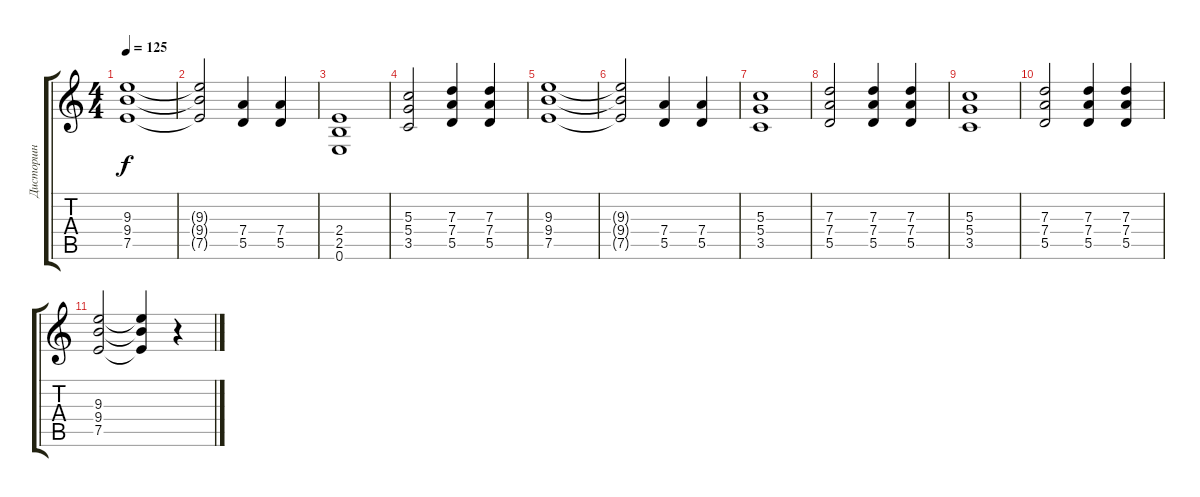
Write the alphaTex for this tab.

\track ("Дисторшн" "Дисторшн") {instrument distortionguitar}
\staff {score tabs}
\tuning (E4 B3 G3 D3 A2 E2) {hide}
\ts (4 4)
\tempo 125
\clef g2
\ks c
(9.3 9.4 7.5).1{dy f} |
(9.3{t} 9.4{t} 7.5{t}).2 (7.4 5.5).4 (7.4 5.5).4 |
(2.4 2.5 0.6).1 |
(5.3 5.4 3.5).2 (7.3 7.4 5.5).4 (7.3 7.4 5.5).4 |
(9.3 9.4 7.5).1 |
(9.3{t} 9.4{t} 7.5{t}).2 (7.4 5.5).4 (7.4 5.5).4 |
(5.3 5.4 3.5).1 |
(7.3 7.4 5.5).2 (7.3 7.4 5.5).4 (7.3 7.4 5.5).4 |
(5.3 5.4 3.5).1 |
(7.3 7.4 5.5).2 (7.3 7.4 5.5).4 (7.3 7.4 5.5).4 |
(9.3 9.4 7.5).2 (9.3{t} 9.4{t} 7.5{t}).4 r.4
